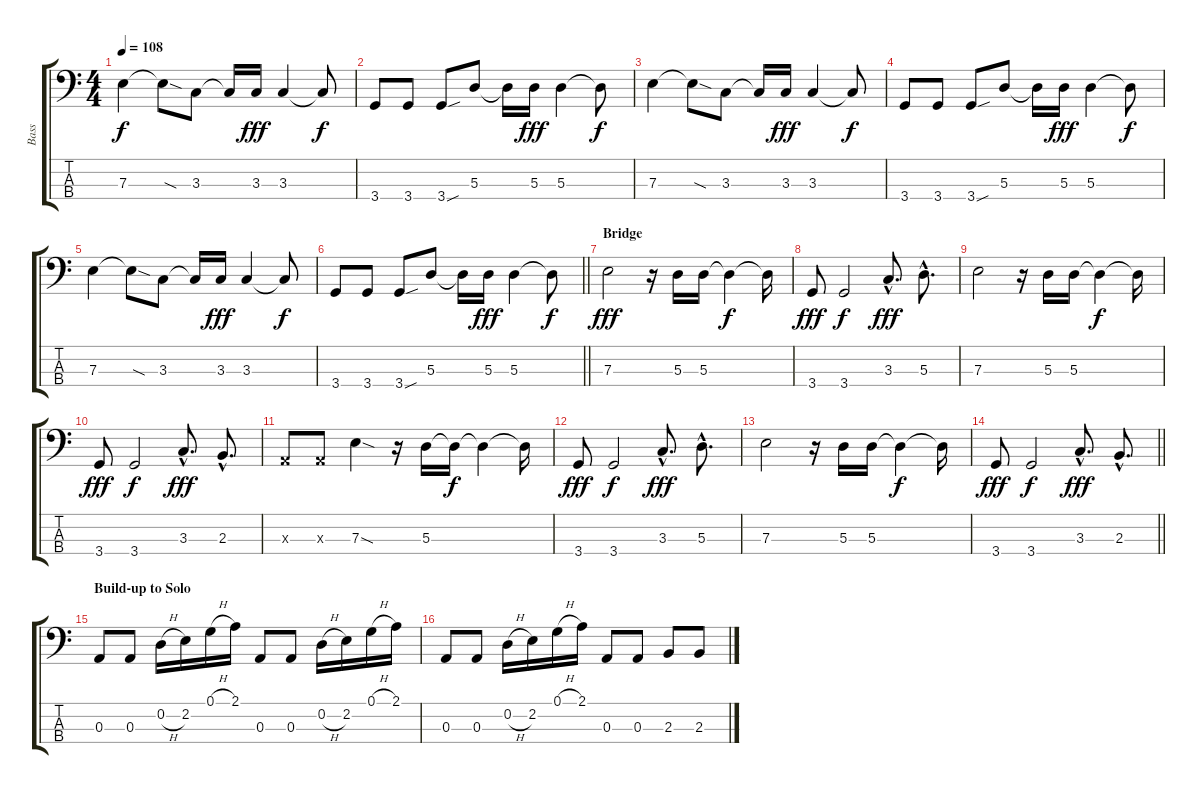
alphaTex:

\track ("Bass" "Bass") {instrument electricbassfinger}
\staff {score tabs}
\tuning (G2 D2 A1 E1) {hide}
\ts (4 4)
\tempo 108
\clef f4
\ks c
7.3.4{dy f} 7.3{sod t}.8 3.3.8 3.3{t}.16 3.3.16{dy fff} 3.3.4 3.3{t}.8{dy f} |
3.4.8 3.4.8 3.4{sou}.8 5.3.8 5.3{t}.16 5.3.16{dy fff} 5.3.4 5.3{t}.8{dy f} |
7.3.4 7.3{sod t}.8 3.3.8 3.3{t}.16 3.3.16{dy fff} 3.3.4 3.3{t}.8{dy f} |
3.4.8 3.4.8 3.4{sou}.8 5.3.8 5.3{t}.16 5.3.16{dy fff} 5.3.4 5.3{t}.8{dy f} |
7.3.4 7.3{sod t}.8 3.3.8 3.3{t}.16 3.3.16{dy fff} 3.3.4 3.3{t}.8{dy f} |
\barLineRight lightlight
3.4.8 3.4.8 3.4{sou}.8 5.3.8 5.3{t}.16 5.3.16{dy fff} 5.3.4 5.3{t}.8{dy f} |
\section ("" "Bridge")
7.3.2{dy fff} r.16 5.3.16 5.3.16 5.3{t}.4{dy f} 5.3{t}.16 |
3.4.8{dy fff} 3.4.2{dy f} 3.3{hac}.8{d dy fff} 5.3{hac}.8{d} |
7.3.2 r.16 5.3.16 5.3.16 5.3{t}.4{dy f} 5.3{t}.16 |
3.4.8{dy fff} 3.4.2{dy f} 3.3{hac}.8{d dy fff} 2.3{hac}.8{d} |
0.3{x}.8 0.3{x}.8 7.3{sod}.4 r.16 5.3.16 5.3{t}.16{dy f} 5.3{t}.4 5.3{t}.16 |
3.4.8{dy fff} 3.4.2{dy f} 3.3{hac}.8{d dy fff} 5.3{hac}.8{d} |
7.3.2 r.16 5.3.16 5.3.16 5.3{t}.4{dy f} 5.3{t}.16 |
\barLineRight lightlight
3.4.8{dy fff} 3.4.2{dy f} 3.3{hac}.8{d dy fff} 2.3{hac}.8{d} |
\section ("" "Build-up to Solo")
0.3.8 0.3.8 0.2{h}.16 2.2.16 0.1{h}.16 2.1.16 0.3.8 0.3.8 0.2{h}.16 2.2.16 0.1{h}.16 2.1.16 |
0.3.8 0.3.8 0.2{h}.16 2.2.16 0.1{h}.16 2.1.16 0.3.8 0.3.8 2.3.8 2.3.8
